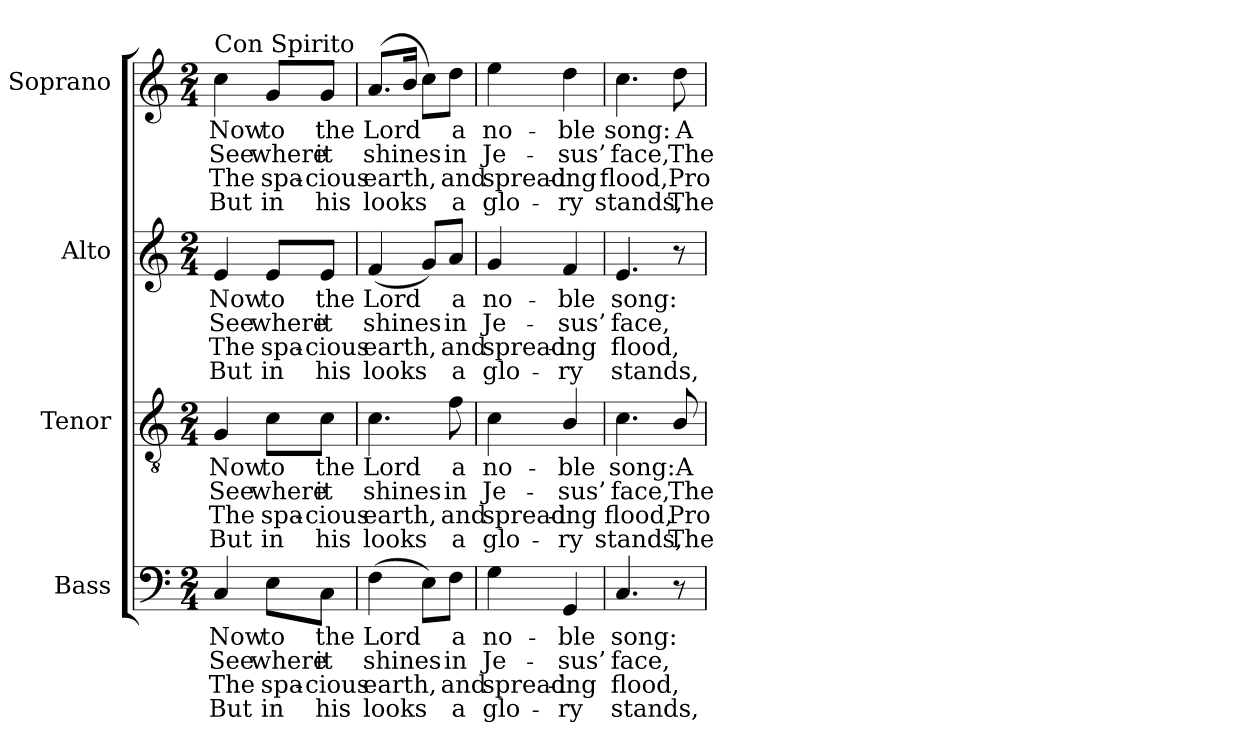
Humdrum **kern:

**kern	**text	**text	**text	**text	**kern	**text	**text	**text	**text	**kern	**text	**text	**text	**text	**kern	**text	**text	**text	**text
*part4	*part4	*part4	*part4	*part4	*part3	*part3	*part3	*part3	*part3	*part2	*part2	*part2	*part2	*part2	*part1	*part1	*part1	*part1	*part1
*staff4	*staff4	*staff4	*staff4	*staff4	*staff3	*staff3	*staff3	*staff3	*staff3	*staff2	*staff2	*staff2	*staff2	*staff2	*staff1	*staff1	*staff1	*staff1	*staff1
*I"Bass	*	*	*	*	*I"Tenor	*	*	*	*	*I"Alto	*	*	*	*	*I"Soprano	*	*	*	*
*I'B.	*	*	*	*	*I'T.	*	*	*	*	*I'A.	*	*	*	*	*I'S.	*	*	*	*
!!LO:PB:g=z
*clefF4	*	*	*	*	*clefGv2	*	*	*	*	*clefG2	*	*	*	*	*clefG2	*	*	*	*
*	*	*	*	*	*ITrd7c12	*	*	*	*	*	*	*	*	*	*	*	*	*	*
*k[]	*	*	*	*	*k[]	*	*	*	*	*k[]	*	*	*	*	*k[]	*	*	*	*
*C:	*	*	*	*	*C:	*	*	*	*	*C:	*	*	*	*	*C:	*	*	*	*
*M2/4	*	*	*	*	*M2/4	*	*	*	*	*M2/4	*	*	*	*	*M2/4	*	*	*	*
=1	=1	=1	=1	=1	=1	=1	=1	=1	=1	=1	=1	=1	=1	=1	=1	=1	=1	=1	=1
!	!LO:LY:b:color=#000000	!LO:LY:b:color=#000000	!LO:LY:b:color=#000000	!LO:LY:b:color=#000000	!	!	!	!	!	!	!	!	!	!	!	!	!	!	!
!	!	!	!	!	!	!LO:LY:b:color=#000000	!LO:LY:b:color=#000000	!LO:LY:b:color=#000000	!LO:LY:b:color=#000000	!	!	!	!	!	!	!	!	!	!
!	!	!	!	!	!	!	!	!	!	!	!LO:LY:b:color=#000000	!LO:LY:b:color=#000000	!LO:LY:b:color=#000000	!LO:LY:b:color=#000000	!	!	!	!	!
!	!	!	!	!	!	!	!	!	!	!	!	!	!	!	!LO:TX:a:t=Con Spirito	!	!	!	!
!	!	!	!	!	!	!	!	!	!	!	!	!	!	!	!	!LO:LY:b:color=#000000	!LO:LY:b:color=#000000	!LO:LY:b:color=#000000	!LO:LY:b:color=#000000
4Ci/	Now	See	The	But	4GGi/	Now	See	The	But	4ei/	Now	See	The	But	4cci\	Now	See	The	But
!	!LO:LY:b:color=#000000	!LO:LY:b:color=#000000	!LO:LY:b:color=#000000	!LO:LY:b:color=#000000	!	!	!	!	!	!	!	!	!	!	!	!	!	!	!
!	!	!	!	!	!	!LO:LY:b:color=#000000	!LO:LY:b:color=#000000	!LO:LY:b:color=#000000	!LO:LY:b:color=#000000	!	!	!	!	!	!	!	!	!	!
!	!	!	!	!	!	!	!	!	!	!	!LO:LY:b:color=#000000	!LO:LY:b:color=#000000	!LO:LY:b:color=#000000	!LO:LY:b:color=#000000	!	!	!	!	!
!	!	!	!	!	!	!	!	!	!	!	!	!	!	!	!	!LO:LY:b:color=#000000	!LO:LY:b:color=#000000	!LO:LY:b:color=#000000	!LO:LY:b:color=#000000
8Ei\L	to	where	spa-	-in	8Ci\L	to	where	spa-	-in	8ei/L	to	where	spa-	-in	8gi/L	to	where	spa-	-in
!	!LO:LY:b:color=#000000	!LO:LY:b:color=#000000	!LO:LY:b:color=#000000	!LO:LY:b:color=#000000	!	!	!	!	!	!	!	!	!	!	!	!	!	!	!
!	!	!	!	!	!	!LO:LY:b:color=#000000	!LO:LY:b:color=#000000	!LO:LY:b:color=#000000	!LO:LY:b:color=#000000	!	!	!	!	!	!	!	!	!	!
!	!	!	!	!	!	!	!	!	!	!	!LO:LY:b:color=#000000	!LO:LY:b:color=#000000	!LO:LY:b:color=#000000	!LO:LY:b:color=#000000	!	!	!	!	!
!	!	!	!	!	!	!	!	!	!	!	!	!	!	!	!	!LO:LY:b:color=#000000	!LO:LY:b:color=#000000	!LO:LY:b:color=#000000	!LO:LY:b:color=#000000
8Ci\J	the	it	cious	his	8Ci\J	the	it	cious	his	8ei/J	the	it	cious	his	8gi/J	the	it	cious	his
=2	=2	=2	=2	=2	=2	=2	=2	=2	=2	=2	=2	=2	=2	=2	=2	=2	=2	=2	=2
!	!LO:LY:b:color=#000000	!LO:LY:b:color=#000000	!LO:LY:b:color=#000000	!LO:LY:b:color=#000000	!	!	!	!	!	!	!	!	!	!	!	!	!	!	!
!	!	!	!	!	!	!LO:LY:b:color=#000000	!LO:LY:b:color=#000000	!LO:LY:b:color=#000000	!LO:LY:b:color=#000000	!	!	!	!	!	!	!	!	!	!
!	!	!	!	!	!	!	!	!	!	!	!LO:LY:b:color=#000000	!LO:LY:b:color=#000000	!LO:LY:b:color=#000000	!LO:LY:b:color=#000000	!	!	!	!	!
!	!	!	!	!	!	!	!	!	!	!	!	!	!	!	!	!LO:LY:b:color=#000000	!LO:LY:b:color=#000000	!LO:LY:b:color=#000000	!LO:LY:b:color=#000000
(4Fi\	Lord	shines	earth,	looks	4.Ci\	Lord	shines	earth,	looks	(4fi/	Lord	shines	earth,	looks	(8.ai/L	Lord	shines	earth,	looks
.	.	.	.	.	.	.	.	.	.	.	.	.	.	.	16bi/Jk	.	.	.	.
8Ei\L)	.	.	.	.	.	.	.	.	.	8gi/L)	.	.	.	.	8cci\L)	.	.	.	.
!	!LO:LY:b:color=#000000	!LO:LY:b:color=#000000	!LO:LY:b:color=#000000	!LO:LY:b:color=#000000	!	!	!	!	!	!	!	!	!	!	!	!	!	!	!
!	!	!	!	!	!	!LO:LY:b:color=#000000	!LO:LY:b:color=#000000	!LO:LY:b:color=#000000	!LO:LY:b:color=#000000	!	!	!	!	!	!	!	!	!	!
!	!	!	!	!	!	!	!	!	!	!	!LO:LY:b:color=#000000	!LO:LY:b:color=#000000	!LO:LY:b:color=#000000	!LO:LY:b:color=#000000	!	!	!	!	!
!	!	!	!	!	!	!	!	!	!	!	!	!	!	!	!	!LO:LY:b:color=#000000	!LO:LY:b:color=#000000	!LO:LY:b:color=#000000	!LO:LY:b:color=#000000
8Fi\J	a	in	and	a	8Fi\	a	in	and	a	8ai/J	a	in	and	a	8ddi\J	a	in	and	a
=3	=3	=3	=3	=3	=3	=3	=3	=3	=3	=3	=3	=3	=3	=3	=3	=3	=3	=3	=3
!	!LO:LY:b:color=#000000	!LO:LY:b:color=#000000	!LO:LY:b:color=#000000	!LO:LY:b:color=#000000	!	!	!	!	!	!	!	!	!	!	!	!	!	!	!
!	!	!	!	!	!	!LO:LY:b:color=#000000	!LO:LY:b:color=#000000	!LO:LY:b:color=#000000	!LO:LY:b:color=#000000	!	!	!	!	!	!	!	!	!	!
!	!	!	!	!	!	!	!	!	!	!	!LO:LY:b:color=#000000	!LO:LY:b:color=#000000	!LO:LY:b:color=#000000	!LO:LY:b:color=#000000	!	!	!	!	!
!	!	!	!	!	!	!	!	!	!	!	!	!	!	!	!	!LO:LY:b:color=#000000	!LO:LY:b:color=#000000	!LO:LY:b:color=#000000	!LO:LY:b:color=#000000
4Gi\	no-	Je-	spread-	-glo-	4Ci\	no-	Je-	spread-	-glo-	4gi/	no-	Je-	spread-	-glo-	4eei\	no-	Je-	spread-	-glo-
!	!LO:LY:b:color=#000000	!LO:LY:b:color=#000000	!LO:LY:b:color=#000000	!LO:LY:b:color=#000000	!	!	!	!	!	!	!	!	!	!	!	!	!	!	!
!	!	!	!	!	!	!LO:LY:b:color=#000000	!LO:LY:b:color=#000000	!LO:LY:b:color=#000000	!LO:LY:b:color=#000000	!	!	!	!	!	!	!	!	!	!
!	!	!	!	!	!	!	!	!	!	!	!LO:LY:b:color=#000000	!LO:LY:b:color=#000000	!LO:LY:b:color=#000000	!LO:LY:b:color=#000000	!	!	!	!	!
!	!	!	!	!	!	!	!	!	!	!	!	!	!	!	!	!LO:LY:b:color=#000000	!LO:LY:b:color=#000000	!LO:LY:b:color=#000000	!LO:LY:b:color=#000000
4GGi/	-ble	-sus’	ing	-ry	4BBi/	-ble	-sus’	ing	-ry	4fi/	-ble	-sus’	ing	-ry	4ddi\	-ble	-sus’	ing	-ry
=4	=4	=4	=4	=4	=4	=4	=4	=4	=4	=4	=4	=4	=4	=4	=4	=4	=4	=4	=4
!	!LO:LY:b:color=#000000	!LO:LY:b:color=#000000	!LO:LY:b:color=#000000	!LO:LY:b:color=#000000	!	!	!	!	!	!	!	!	!	!	!	!	!	!	!
!	!	!	!	!	!	!LO:LY:b:color=#000000	!LO:LY:b:color=#000000	!LO:LY:b:color=#000000	!LO:LY:b:color=#000000	!	!	!	!	!	!	!	!	!	!
!	!	!	!	!	!	!	!	!	!	!	!LO:LY:b:color=#000000	!LO:LY:b:color=#000000	!LO:LY:b:color=#000000	!LO:LY:b:color=#000000	!	!	!	!	!
!	!	!	!	!	!	!	!	!	!	!	!	!	!	!	!	!LO:LY:b:color=#000000	!LO:LY:b:color=#000000	!LO:LY:b:color=#000000	!LO:LY:b:color=#000000
4.Ci/	song:	face,	flood,	stands,	4.Ci\	song:	face,	flood,	stands,	4.ei/	song:	face,	flood,	stands,	4.cci\	song:	face,	flood,	stands,
!	!	!	!	!	!	!LO:LY:b:color=#000000	!LO:LY:b:color=#000000	!LO:LY:b:color=#000000	!LO:LY:b:color=#000000	!	!	!	!	!	!	!	!	!	!
!	!	!	!	!	!	!	!	!	!	!	!	!	!	!	!	!LO:LY:b:color=#000000	!LO:LY:b:color=#000000	!LO:LY:b:color=#000000	!LO:LY:b:color=#000000
8r	.	.	.	.	8BBi/	A-	The	Pro-	-The	8r	.	.	.	.	8ddi\	A-	The	Pro-	-The
=	=	=	=	=	=	=	=	=	=	=	=	=	=	=	=	=	=	=	=
*-	*-	*-	*-	*-	*-	*-	*-	*-	*-	*-	*-	*-	*-	*-	*-	*-	*-	*-	*-
